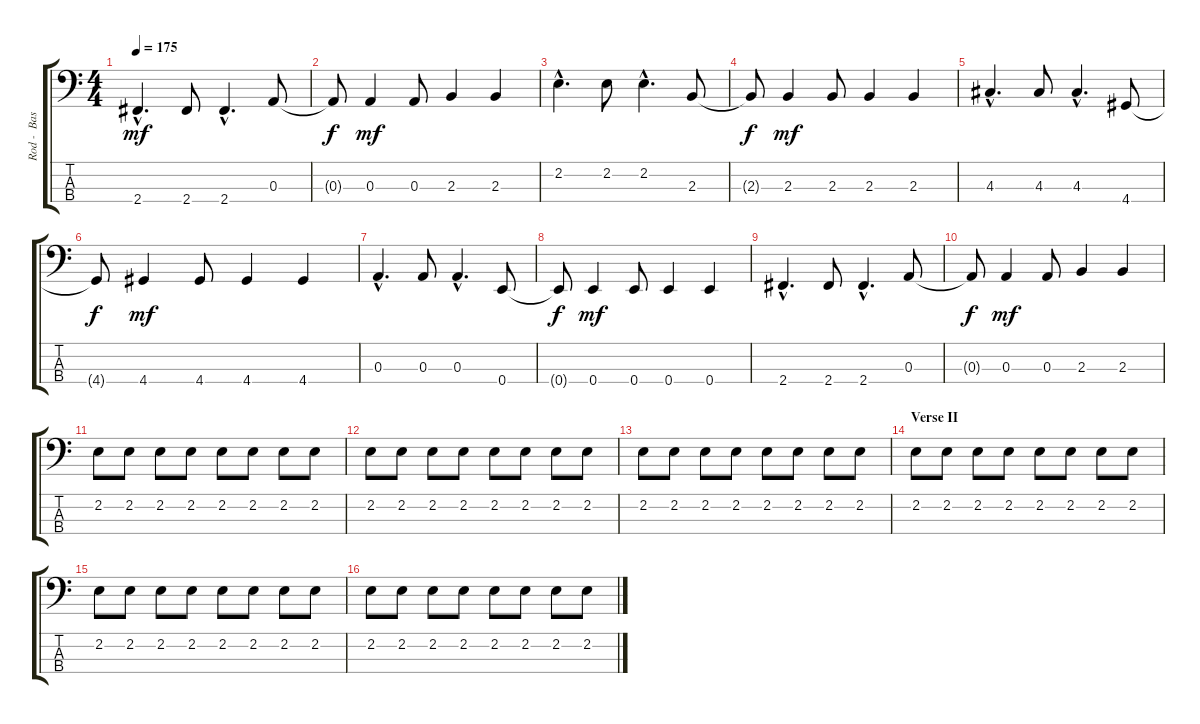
\track ("Rod -  Bass" "Rod -  Bas") {instrument electricbassfinger}
\staff {score tabs}
\tuning (G2 D2 A1 E1) {hide}
\ts (4 4)
\tempo 175
\clef f4
\ks c
2.4{hac}.4{d dy mf} 2.4.8 2.4{hac}.4{d} 0.3.8 |
0.3{t}.8{dy f} 0.3.4{dy mf} 0.3.8 2.3.4 2.3.4 |
2.2{hac}.4{d} 2.2.8 2.2{hac}.4{d} 2.3.8 |
2.3{t}.8{dy f} 2.3.4{dy mf} 2.3.8 2.3.4 2.3.4 |
4.3{hac}.4{d} 4.3.8 4.3{hac}.4{d} 4.4.8 |
4.4{t}.8{dy f} 4.4.4{dy mf} 4.4.8 4.4.4 4.4.4 |
0.3{hac}.4{d} 0.3.8 0.3{hac}.4{d} 0.4.8 |
0.4{t}.8{dy f} 0.4.4{dy mf} 0.4.8 0.4.4 0.4.4 |
2.4{hac}.4{d} 2.4.8 2.4{hac}.4{d} 0.3.8 |
0.3{t}.8{dy f} 0.3.4{dy mf} 0.3.8 2.3.4 2.3.4 |
2.2.8 2.2.8 2.2.8 2.2.8 2.2.8 2.2.8 2.2.8 2.2.8 |
2.2.8 2.2.8 2.2.8 2.2.8 2.2.8 2.2.8 2.2.8 2.2.8 |
2.2.8 2.2.8 2.2.8 2.2.8 2.2.8 2.2.8 2.2.8 2.2.8 |
\section ("" "Verse II")
2.2.8 2.2.8 2.2.8 2.2.8 2.2.8 2.2.8 2.2.8 2.2.8 |
2.2.8 2.2.8 2.2.8 2.2.8 2.2.8 2.2.8 2.2.8 2.2.8 |
2.2.8 2.2.8 2.2.8 2.2.8 2.2.8 2.2.8 2.2.8 2.2.8
